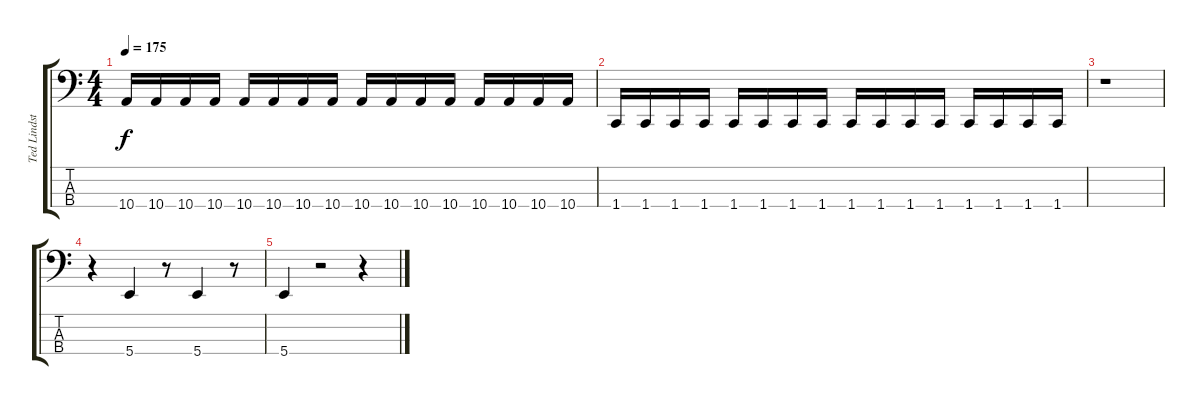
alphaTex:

\track ("Ted Lindström" "Ted Lindst") {instrument electricbasspick}
\staff {score tabs}
\tuning (D2 A1 E1 B0) {hide}
\ts (4 4)
\tempo 175
\clef f4
\ks c
10.4.16{dy f} 10.4.16 10.4.16 10.4.16 10.4.16 10.4.16 10.4.16 10.4.16 10.4.16 10.4.16 10.4.16 10.4.16 10.4.16 10.4.16 10.4.16 10.4.16 |
1.4.16 1.4.16 1.4.16 1.4.16 1.4.16 1.4.16 1.4.16 1.4.16 1.4.16 1.4.16 1.4.16 1.4.16 1.4.16 1.4.16 1.4.16 1.4.16 |
r.1 |
r.4 5.4.4 r.8 5.4.4 r.8 |
5.4.4 r.2 r.4
